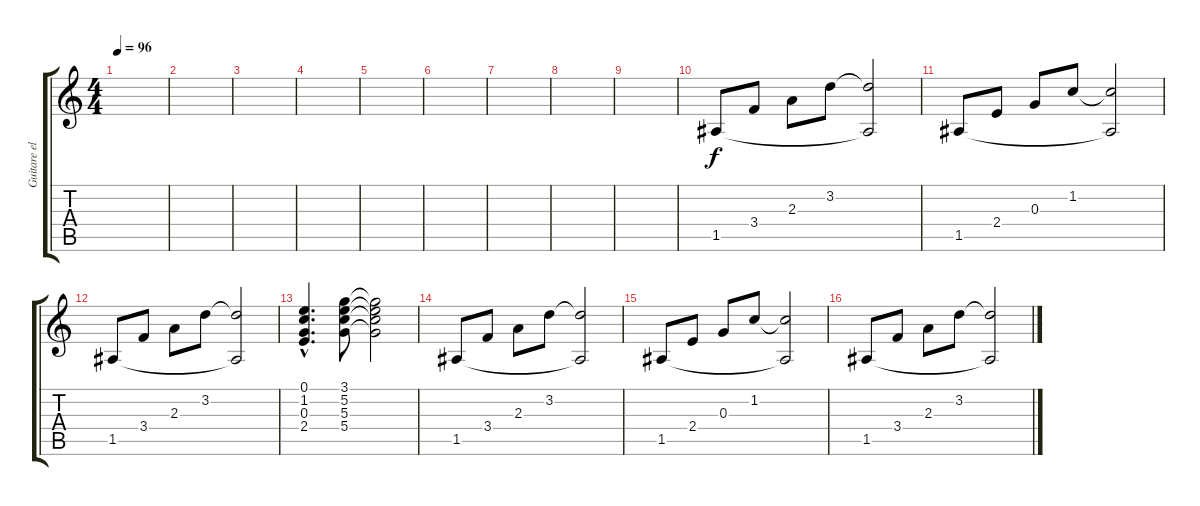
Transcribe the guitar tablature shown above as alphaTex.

\track ("Guitare elec 2" "Guitare el") {instrument electricguitarclean}
\staff {score tabs}
\tuning (E4 B3 G3 D3 A2 E2) {hide}
\ts (4 4)
\tempo 96
\clef g2
\ks c
|
|
|
|
|
|
|
|
|
1.5.8 3.4.8 2.3.8 3.2.8 (3.2{t} 1.5{t}).2 |
1.5.8 2.4.8 0.3.8 1.2.8 (1.2{t} 1.5{t}).2 |
1.5.8 3.4.8 2.3.8 3.2.8 (3.2{t} 1.5{t}).2 |
(0.1{hac} 1.2{hac} 0.3{hac} 2.4{hac}).4{d} (3.1 5.2 5.3 5.4).8 (3.1{t} 5.2{t} 5.3{t} 5.4{t}).2 |
1.5.8 3.4.8 2.3.8 3.2.8 (3.2{t} 1.5{t}).2 |
1.5.8 2.4.8 0.3.8 1.2.8 (1.2{t} 1.5{t}).2 |
1.5.8 3.4.8 2.3.8 3.2.8 (3.2{t} 1.5{t}).2
